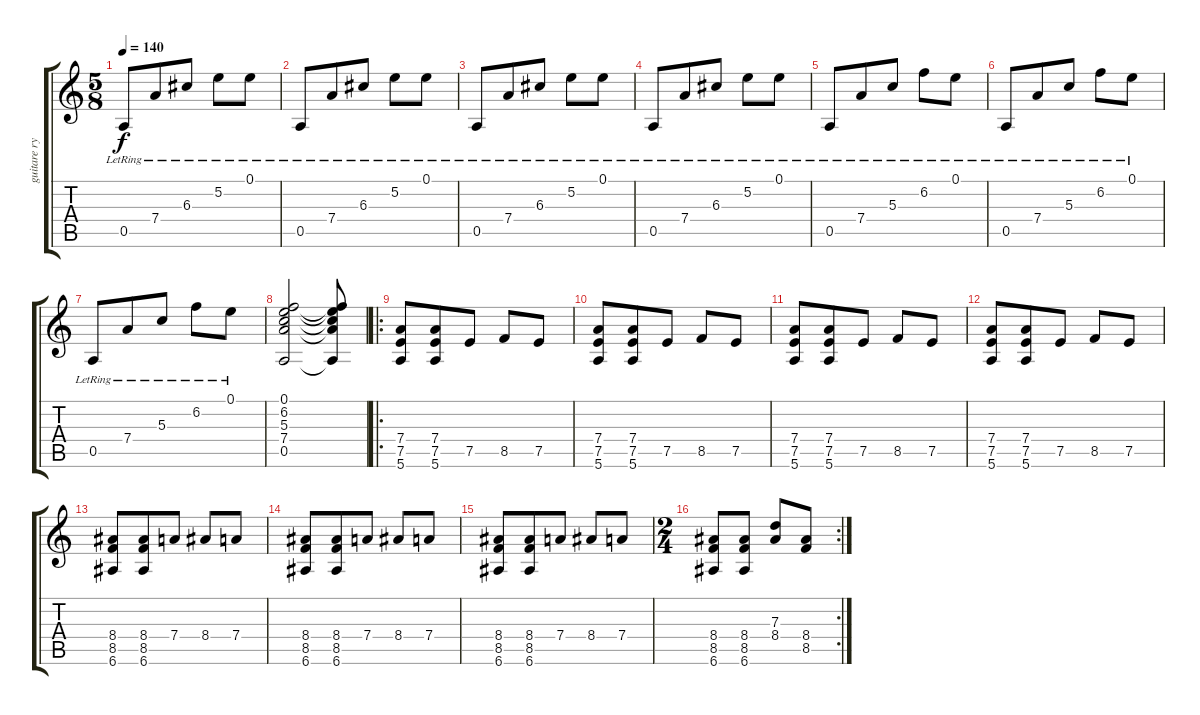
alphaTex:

\track ("guitare rythmique" "guitare ry") {instrument acousticguitarnylon}
\staff {score tabs}
\tuning (E4 B3 G3 D3 A2 E2) {hide}
\ts (5 8)
\tempo 140
\clef g2
\ks c
0.5{lr}.8{dy f} 7.4{lr}.8 6.3{lr}.8 5.2{lr}.8 0.1{lr}.8 |
0.5{lr}.8 7.4{lr}.8 6.3{lr}.8 5.2{lr}.8 0.1{lr}.8 |
0.5{lr}.8 7.4{lr}.8 6.3{lr}.8 5.2{lr}.8 0.1{lr}.8 |
0.5{lr}.8 7.4{lr}.8 6.3{lr}.8 5.2{lr}.8 0.1{lr}.8 |
0.5{lr}.8 7.4{lr}.8 5.3{lr}.8 6.2{lr}.8 0.1{lr}.8 |
0.5{lr}.8 7.4{lr}.8 5.3{lr}.8 6.2{lr}.8 0.1{lr}.8 |
0.5{lr}.8 7.4{lr}.8 5.3{lr}.8 6.2{lr}.8 0.1{lr}.8 |
(0.1 6.2 5.3 7.4 0.5).2 (0.1{t} 6.2{t} 5.3{t} 7.4{t} 0.5{t}).8 |
\ro
(7.4 7.5 5.6).8{volume 16 instrument distortionguitar} (7.4 7.5 5.6).8 7.5.8 8.5.8 7.5.8 |
(7.4 7.5 5.6).8{instrument distortionguitar} (7.4 7.5 5.6).8 7.5.8 8.5.8 7.5.8 |
(7.4 7.5 5.6).8{instrument distortionguitar} (7.4 7.5 5.6).8 7.5.8 8.5.8 7.5.8 |
(7.4 7.5 5.6).8{instrument distortionguitar} (7.4 7.5 5.6).8 7.5.8 8.5.8 7.5.8 |
(8.4 8.5 6.6).8 (8.4 8.5 6.6).8 7.4.8 8.4.8 7.4.8 |
(8.4 8.5 6.6).8 (8.4 8.5 6.6).8 7.4.8 8.4.8 7.4.8 |
(8.4 8.5 6.6).8 (8.4 8.5 6.6).8 7.4.8 8.4.8 7.4.8 |
\rc 2
\ts (2 4)
(8.4 8.5 6.6).8 (8.4 8.5 6.6).8 (7.3 8.4).8 (8.4 8.5).8
